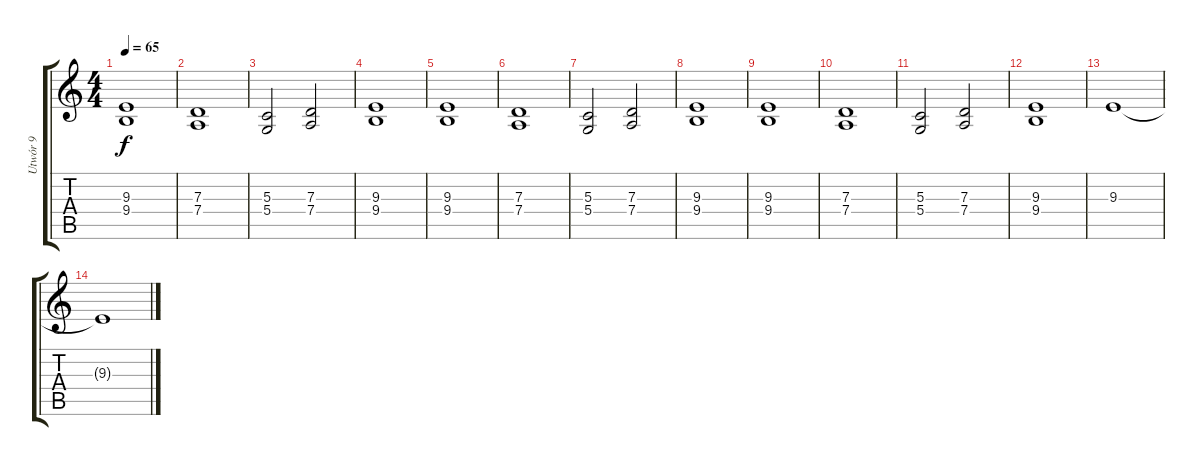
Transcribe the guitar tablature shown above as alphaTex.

\track ("Utwór 9" "Utwór 9") {instrument choiraahs}
\staff {score tabs}
\tuning (E4 B3 G3 D3 A2 E2) {hide}
\ts (4 4)
\tempo 65
\clef g2
\ks c
(9.3 9.4).1{dy f} |
(7.3 7.4).1 |
(5.3 5.4).2 (7.3 7.4).2 |
(9.3 9.4).1 |
(9.3 9.4).1 |
(7.3 7.4).1 |
(5.3 5.4).2 (7.3 7.4).2 |
(9.3 9.4).1 |
(9.3 9.4).1 |
(7.3 7.4).1 |
(5.3 5.4).2 (7.3 7.4).2 |
(9.3 9.4).1 |
9.3.1{volume 0} |
9.3{t}.1
